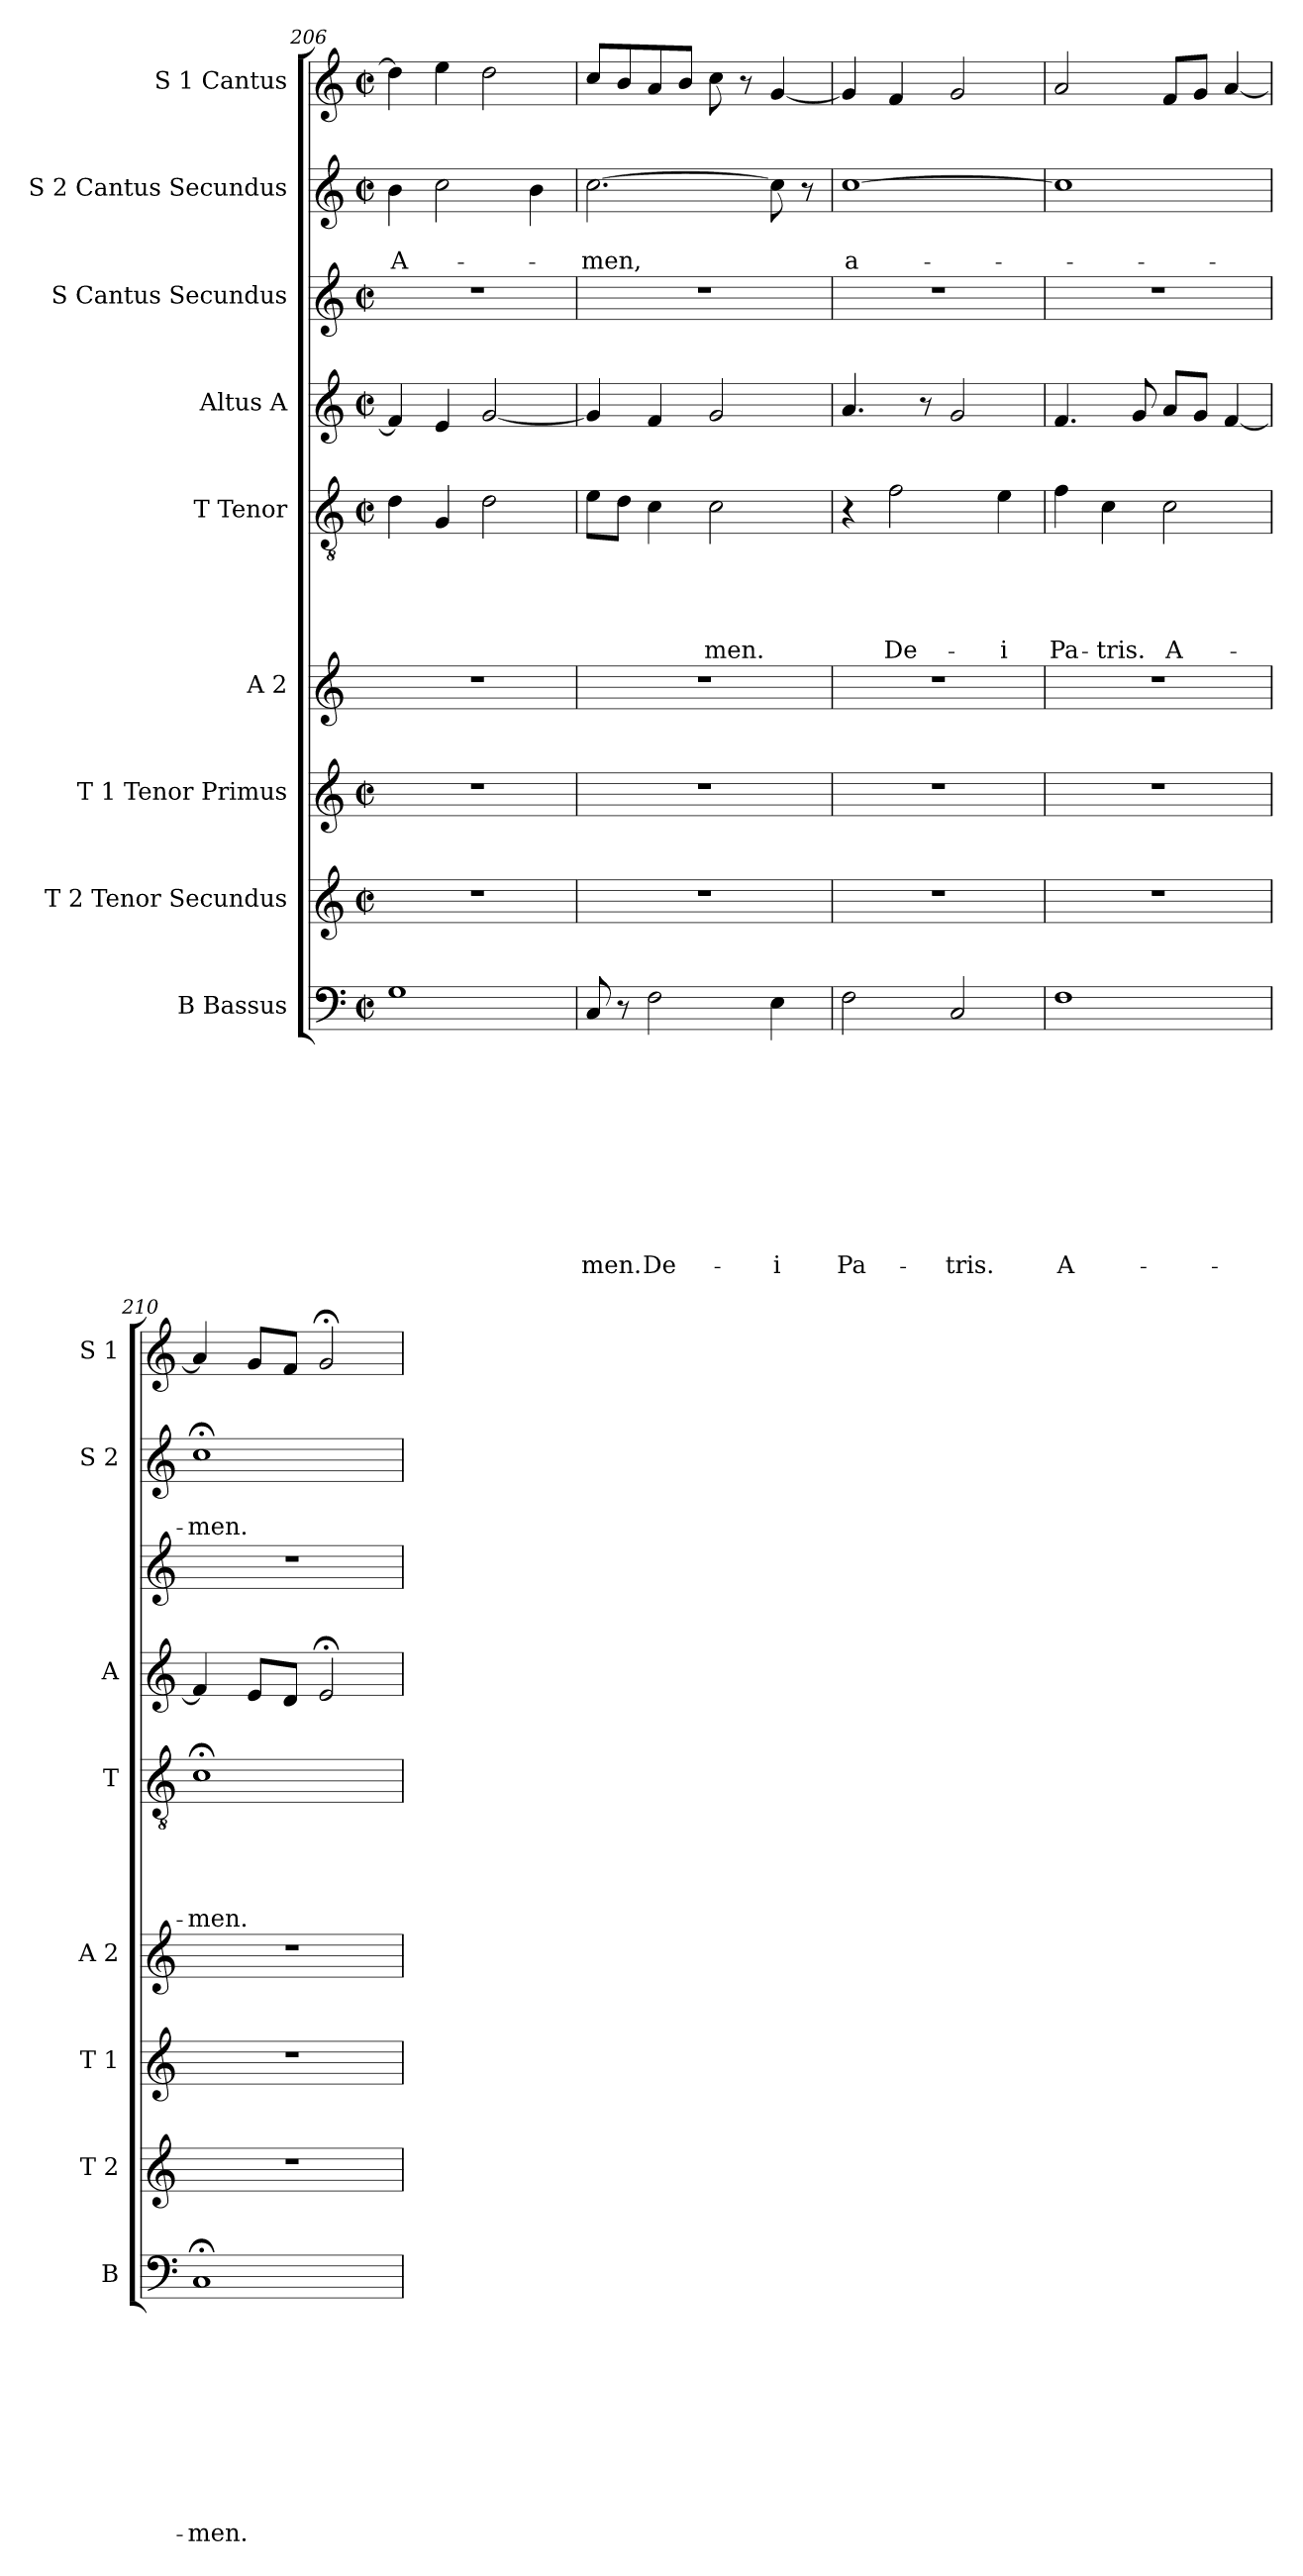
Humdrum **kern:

**kern	**text	**text	**text	**text	**text	**text	**text	**text	**text	**text	**kern	**kern	**kern	**kern	**text	**text	**text	**text	**text	**kern	**kern	**kern	**text	**text	**kern
*part9	*part9	*part9	*part9	*part9	*part9	*part9	*part9	*part9	*part9	*part9	*part8	*part7	*part6	*part5	*part5	*part5	*part5	*part5	*part5	*part4	*part3	*part2	*part2	*part2	*part1
*staff9	*staff9	*staff9	*staff9	*staff9	*staff9	*staff9	*staff9	*staff9	*staff9	*staff9	*staff8	*staff7	*staff6	*staff5	*staff5	*staff5	*staff5	*staff5	*staff5	*staff4	*staff3	*staff2	*staff2	*staff2	*staff1
*I"B Bassus	*	*	*	*	*	*	*	*	*	*	*I"T 2 Tenor Secundus	*I"T 1 Tenor Primus	*I"A 2	*I"T Tenor	*	*	*	*	*	*I"Altus A	*I"S Cantus Secundus	*I"S 2 Cantus Secundus	*	*	*I"S 1 Cantus
*I'B	*	*	*	*	*	*	*	*	*	*	*I'T 2	*I'T 1	*I'A 2	*I'T	*	*	*	*	*	*I'A	*	*I'S 2	*	*	*I'S 1
!!LO:PB:g=z
*clefF4	*	*	*	*	*	*	*	*	*	*	*clefG2	*clefG2	*clefG2	*clefGv2	*	*	*	*	*	*clefG2	*clefG2	*clefG2	*	*	*clefG2
*k[]	*	*	*	*	*	*	*	*	*	*	*k[]	*k[]	*k[]	*k[]	*	*	*	*	*	*k[]	*k[]	*k[]	*	*	*k[]
*C:	*	*	*	*	*	*	*	*	*	*	*C:	*C:	*C:	*C:	*	*	*	*	*	*C:	*C:	*C:	*	*	*C:
*M2/2	*	*	*	*	*	*	*	*	*	*	*M2/2	*M2/2	*	*M2/2	*	*	*	*	*	*M2/2	*M2/2	*M2/2	*	*	*M2/2
*met(c|)	*	*	*	*	*	*	*	*	*	*	*met(c|)	*met(c|)	*	*met(c|)	*	*	*	*	*	*met(c|)	*met(c|)	*met(c|)	*	*	*met(c|)
=206	=206	=206	=206	=206	=206	=206	=206	=206	=206	=206	=206	=206	=206	=206	=206	=206	=206	=206	=206	=206	=206	=206	=206	=206	=206
!	!	!	!	!	!	!	!	!	!	!	!	!	!	!	!	!	!	!	!	!	!	!	!	!LO:LY:b	!
1G	.	.	.	.	.	.	.	.	.	.	1r	1r	1r	4d\	.	.	.	.	.	4f/]	1r	4b\	.	A-	4dd\]
.	.	.	.	.	.	.	.	.	.	.	.	.	.	4G/	.	.	.	.	.	4e/	.	2cc\	.	.	4ee\
.	.	.	.	.	.	.	.	.	.	.	.	.	.	2d\	.	.	.	.	.	[<2g/	.	.	.	.	2dd\
.	.	.	.	.	.	.	.	.	.	.	.	.	.	.	.	.	.	.	.	.	.	4b\	.	.	.
=207	=207	=207	=207	=207	=207	=207	=207	=207	=207	=207	=207	=207	=207	=207	=207	=207	=207	=207	=207	=207	=207	=207	=207	=207	=207
!	!	!	!	!	!	!	!	!	!	!LO:LY:b	!	!	!	!	!	!	!	!	!	!	!	!	!	!LO:LY:b	!
8C/	.	.	.	.	.	.	.	.	.	-men.	1r	1r	1r	8e\L	.	.	.	.	.	4g/]	1r	[>2.cc\	.	-men,	8cc/L
8r	.	.	.	.	.	.	.	.	.	.	.	.	.	8d\J	.	.	.	.	.	.	.	.	.	.	8b/
!	!	!	!	!	!	!	!	!	!	!LO:LY:b	!	!	!	!	!	!	!	!	!	!	!	!	!	!	!
2F\	.	.	.	.	.	.	.	.	.	De-	.	.	.	4c\	.	.	.	.	.	4f/	.	.	.	.	8a/
.	.	.	.	.	.	.	.	.	.	.	.	.	.	.	.	.	.	.	.	.	.	.	.	.	8b/J
!	!	!	!	!	!	!	!	!	!	!	!	!	!	!	!	!	!	!	!LO:LY:b	!	!	!	!	!	!
.	.	.	.	.	.	.	.	.	.	.	.	.	.	2c\	.	.	.	.	-men.	2g/	.	.	.	.	8cc\
.	.	.	.	.	.	.	.	.	.	.	.	.	.	.	.	.	.	.	.	.	.	.	.	.	8r
!	!	!	!	!	!	!	!	!	!	!LO:LY:b	!	!	!	!	!	!	!	!	!	!	!	!	!	!	!
4E\	.	.	.	.	.	.	.	.	.	-i	.	.	.	.	.	.	.	.	.	.	.	8cc\]	.	.	[<4g/
.	.	.	.	.	.	.	.	.	.	.	.	.	.	.	.	.	.	.	.	.	.	8r	.	.	.
=208	=208	=208	=208	=208	=208	=208	=208	=208	=208	=208	=208	=208	=208	=208	=208	=208	=208	=208	=208	=208	=208	=208	=208	=208	=208
!	!	!	!	!	!	!	!	!	!	!LO:LY:b	!	!	!	!	!	!	!	!	!	!	!	!	!	!LO:LY:b:rj	!
2F\	.	.	.	.	.	.	.	.	.	Pa-	1r	1r	1r	4r	.	.	.	.	.	4.a/	1r	[>1cc	.	a-	4g/]
!	!	!	!	!	!	!	!	!	!	!	!	!	!	!	!	!	!	!	!LO:LY:b	!	!	!	!	!	!
.	.	.	.	.	.	.	.	.	.	.	.	.	.	2f\	.	.	.	.	De-	.	.	.	.	.	4f/
.	.	.	.	.	.	.	.	.	.	.	.	.	.	.	.	.	.	.	.	8r	.	.	.	.	.
!	!	!	!	!	!	!	!	!	!	!LO:LY:b	!	!	!	!	!	!	!	!	!	!	!	!	!	!	!
2C/	.	.	.	.	.	.	.	.	.	-tris.	.	.	.	.	.	.	.	.	.	2g/	.	.	.	.	2g/
!	!	!	!	!	!	!	!	!	!	!	!	!	!	!	!	!	!	!	!LO:LY:b	!	!	!	!	!	!
.	.	.	.	.	.	.	.	.	.	.	.	.	.	4e\	.	.	.	.	-i	.	.	.	.	.	.
=209	=209	=209	=209	=209	=209	=209	=209	=209	=209	=209	=209	=209	=209	=209	=209	=209	=209	=209	=209	=209	=209	=209	=209	=209	=209
!	!	!	!	!	!	!	!	!	!	!LO:LY:b	!	!	!	!	!	!	!	!	!LO:LY:b	!	!	!	!	!	!
1F	.	.	.	.	.	.	.	.	.	A-	1r	1r	1r	4f\	.	.	.	.	Pa-	4.f/	1r	1cc]	.	.	2a/
!	!	!	!	!	!	!	!	!	!	!	!	!	!	!	!	!	!	!	!LO:LY:b	!	!	!	!	!	!
.	.	.	.	.	.	.	.	.	.	.	.	.	.	4c\	.	.	.	.	-tris.	.	.	.	.	.	.
.	.	.	.	.	.	.	.	.	.	.	.	.	.	.	.	.	.	.	.	8g/	.	.	.	.	.
!	!	!	!	!	!	!	!	!	!	!	!	!	!	!	!	!	!	!	!LO:LY:b	!	!	!	!	!	!
.	.	.	.	.	.	.	.	.	.	.	.	.	.	2c\	.	.	.	.	A-	8a/L	.	.	.	.	8f/L
.	.	.	.	.	.	.	.	.	.	.	.	.	.	.	.	.	.	.	.	8g/J	.	.	.	.	8g/J
.	.	.	.	.	.	.	.	.	.	.	.	.	.	.	.	.	.	.	.	[<4f/	.	.	.	.	[<4a/
=210	=210	=210	=210	=210	=210	=210	=210	=210	=210	=210	=210	=210	=210	=210	=210	=210	=210	=210	=210	=210	=210	=210	=210	=210	=210
!	!	!	!	!	!	!	!	!	!	!LO:LY:b	!	!	!	!	!	!	!	!	!LO:LY:b	!	!	!	!	!LO:LY:b	!
1C;	.	.	.	.	.	.	.	.	.	-men.	1r	1r	1r	1c;<	.	.	.	.	-men.	4f/]	1r	1cc;<	.	-men.	4a/]
.	.	.	.	.	.	.	.	.	.	.	.	.	.	.	.	.	.	.	.	8e/L	.	.	.	.	8g/L
.	.	.	.	.	.	.	.	.	.	.	.	.	.	.	.	.	.	.	.	8d/J	.	.	.	.	8f/J
.	.	.	.	.	.	.	.	.	.	.	.	.	.	.	.	.	.	.	.	2e;/	.	.	.	.	2g;/
=!	=!	=!	=!	=!	=!	=!	=!	=!	=!	=!	=!	=!	=!	=!	=!	=!	=!	=!	=!	=!	=!	=!	=!	=!	=!
*-	*-	*-	*-	*-	*-	*-	*-	*-	*-	*-	*-	*-	*-	*-	*-	*-	*-	*-	*-	*-	*-	*-	*-	*-	*-
